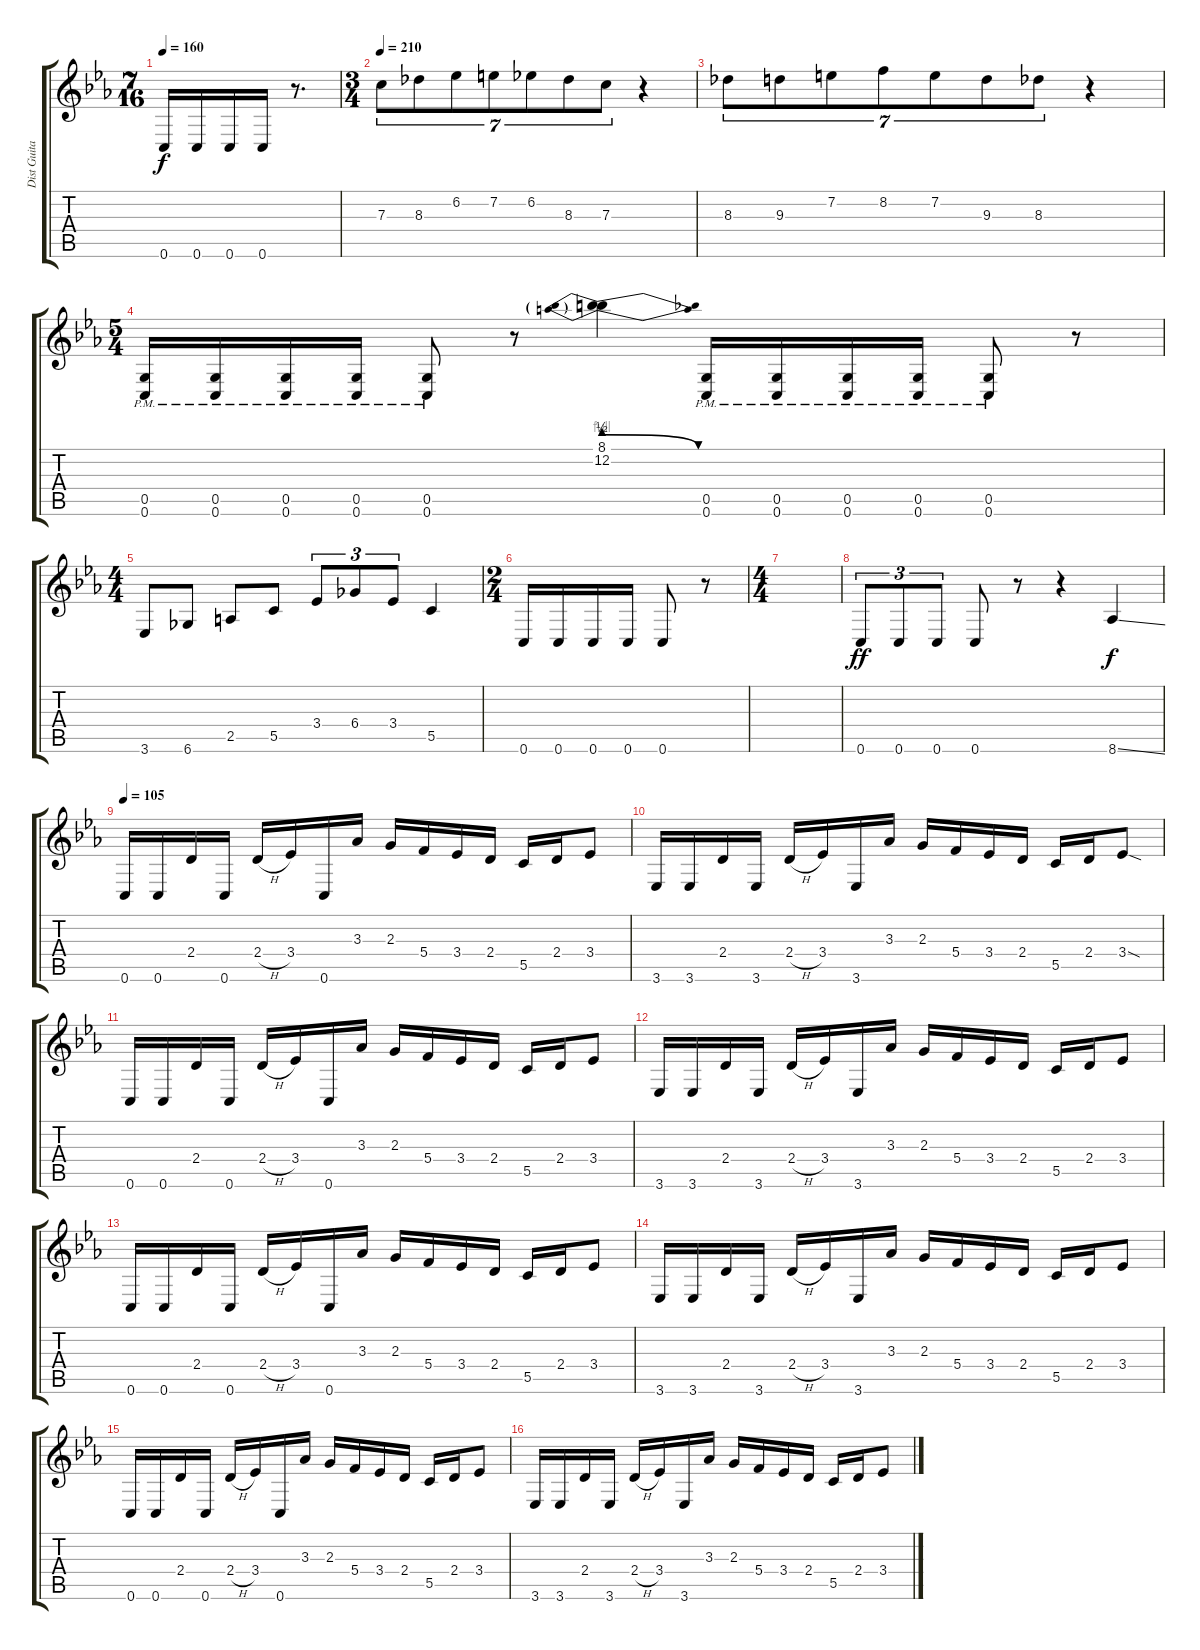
\track ("Dist Guitar Left" "Dist Guita") {instrument distortionguitar}
\staff {score tabs}
\tuning (D4 A3 F3 C3 G2 C2) {hide}
\ts (7 16)
\tempo 160
\clef g2
\ks cminor
0.6.16{dy f} 0.6.16 0.6.16 0.6.16 r.8{d} |
\ts (3 4)
\tempo 210
7.3.8{tu (7 4)} 8.3.8{tu (7 4)} 6.2.8{tu (7 4)} 7.2.8{tu (7 4)} 6.2.8{tu (7 4)} 8.3.8{tu (7 4)} 7.3.8{tu (7 4)} r.4 |
8.3.8{tu (7 4)} 9.3.8{tu (7 4)} 7.2.8{tu (7 4)} 8.2.8{tu (7 4)} 7.2.8{tu (7 4)} 9.3.8{tu (7 4)} 8.3.8{tu (7 4)} r.4 |
\ts (5 4)
(0.5{pm} 0.6{pm}).16 (0.5{pm} 0.6{pm}).16 (0.5{pm} 0.6{pm}).16 (0.5{pm} 0.6{pm}).16 (0.5{pm} 0.6{pm}).8 r.8 (8.1{be (prebendrelease 0 2 60 0)} 12.2{be (prebendrelease 0 4 60 0)}).4 (0.5{pm} 0.6{pm}).16 (0.5{pm} 0.6{pm}).16 (0.5{pm} 0.6{pm}).16 (0.5{pm} 0.6{pm}).16 (0.5{pm} 0.6{pm}).8 r.8 |
\ts (4 4)
3.6.8 6.6.8 2.5.8 5.5.8 3.4.8{tu (3 2)} 6.4.8{tu (3 2)} 3.4.8{tu (3 2)} 5.5.4 |
\ts (2 4)
0.6.16 0.6.16 0.6.16 0.6.16 0.6.8 r.8 |
\ts (4 4)
|
0.6.8{tu (3 2) dy ff} 0.6.8{tu (3 2)} 0.6.8{tu (3 2)} 0.6.8 r.8 r.4 8.6{ss}.4{dy f} |
\tempo 105
0.6.16 0.6.16 2.4.16 0.6.16 2.4{h}.16 3.4.16 0.6.16 3.3.16 2.3.16 5.4.16 3.4.16 2.4.16 5.5.16 2.4.16 3.4.8 |
3.6.16 3.6.16 2.4.16 3.6.16 2.4{h}.16 3.4.16 3.6.16 3.3.16 2.3.16 5.4.16 3.4.16 2.4.16 5.5.16 2.4.16 3.4{sod}.8 |
0.6.16 0.6.16 2.4.16 0.6.16 2.4{h}.16 3.4.16 0.6.16 3.3.16 2.3.16 5.4.16 3.4.16 2.4.16 5.5.16 2.4.16 3.4.8 |
3.6.16 3.6.16 2.4.16 3.6.16 2.4{h}.16 3.4.16 3.6.16 3.3.16 2.3.16 5.4.16 3.4.16 2.4.16 5.5.16 2.4.16 3.4.8 |
0.6.16 0.6.16 2.4.16 0.6.16 2.4{h}.16 3.4.16 0.6.16 3.3.16 2.3.16 5.4.16 3.4.16 2.4.16 5.5.16 2.4.16 3.4.8 |
3.6.16 3.6.16 2.4.16 3.6.16 2.4{h}.16 3.4.16 3.6.16 3.3.16 2.3.16 5.4.16 3.4.16 2.4.16 5.5.16 2.4.16 3.4.8 |
0.6.16 0.6.16 2.4.16 0.6.16 2.4{h}.16 3.4.16 0.6.16 3.3.16 2.3.16 5.4.16 3.4.16 2.4.16 5.5.16 2.4.16 3.4.8 |
3.6.16 3.6.16 2.4.16 3.6.16 2.4{h}.16 3.4.16 3.6.16 3.3.16 2.3.16 5.4.16 3.4.16 2.4.16 5.5.16 2.4.16 3.4.8
